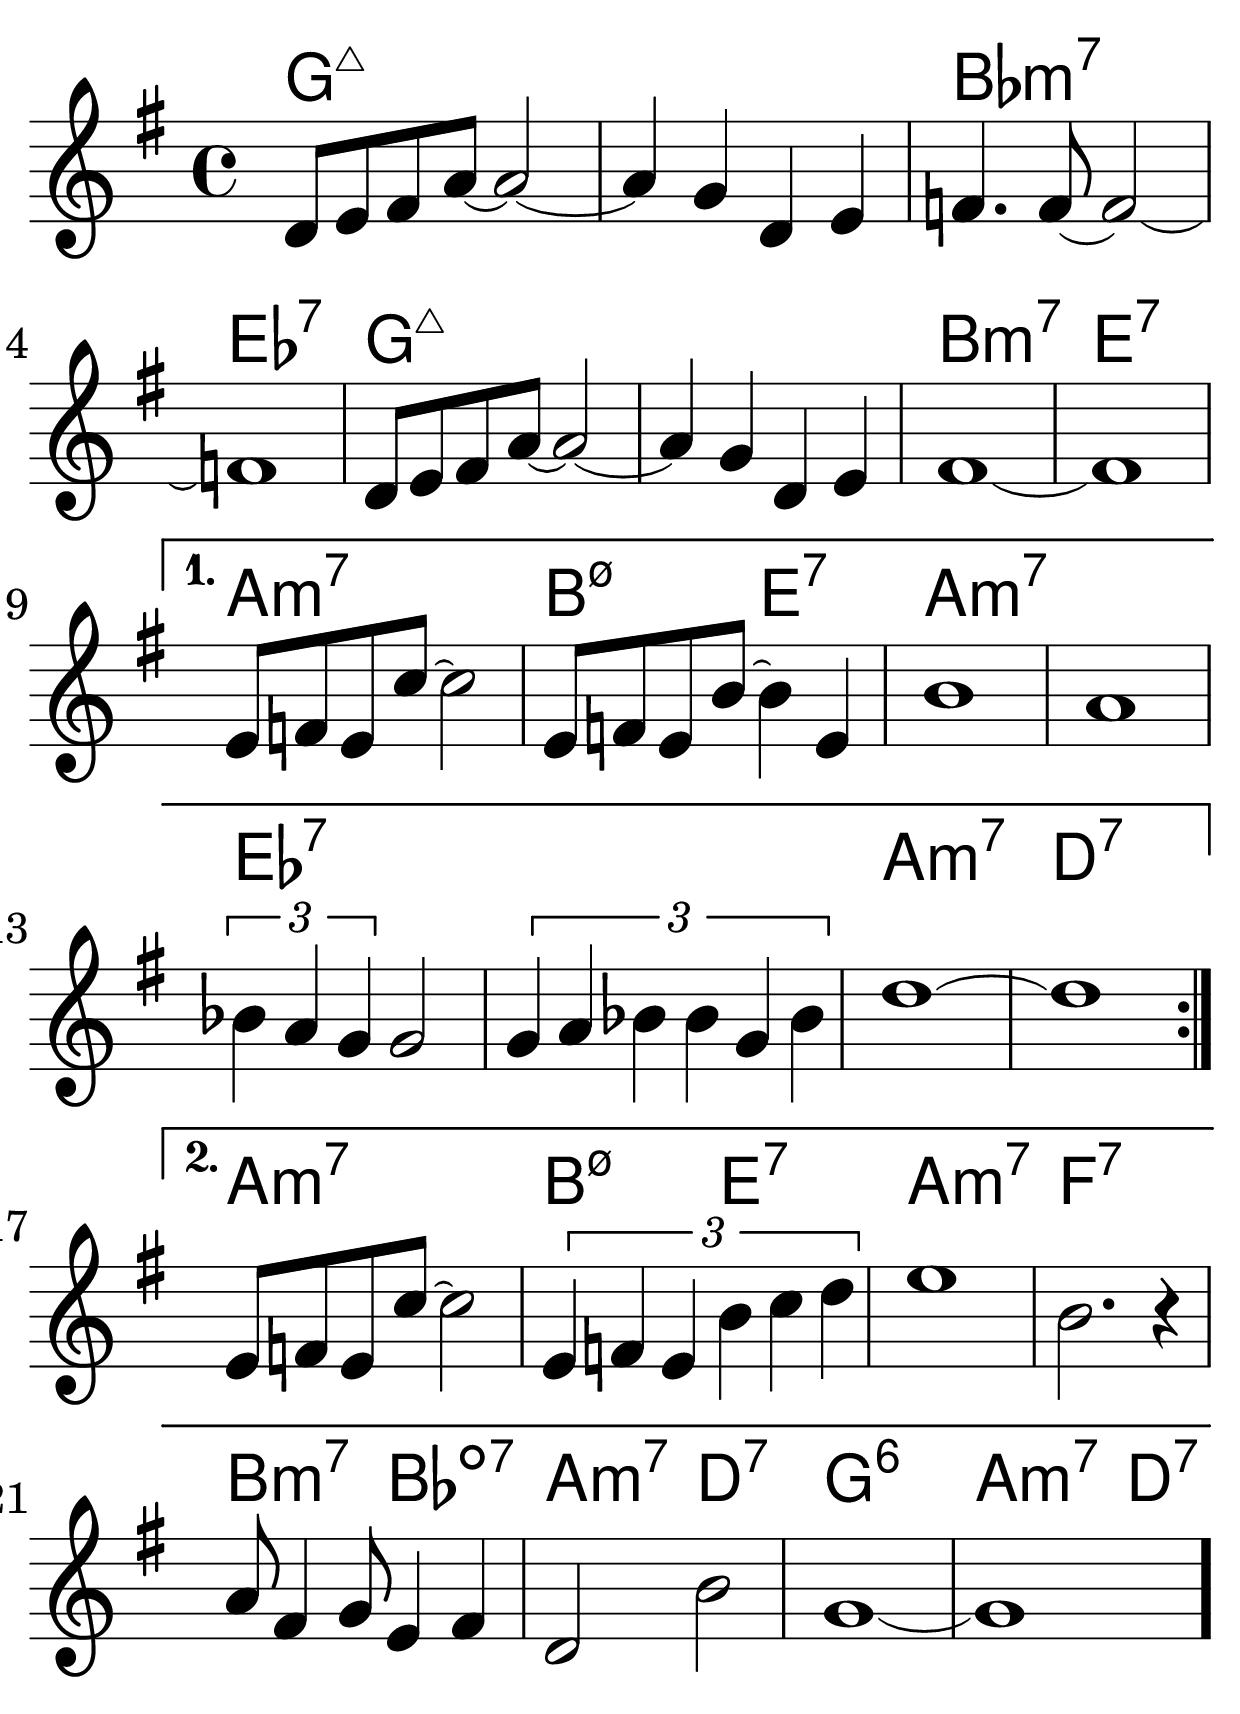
\version "2.24.1"

\include "page.ly"
\include "swing.ly"

\header {
  title = "Out of Nowhere"
  composer = "Johnny Green"
}

% NOTE: See `https://music.stackexchange.com/questions/113428/midi-count-in-with-lilypond`.
% NOTE: See `https://lilypond.org/doc/v2.23/Documentation/notation/enhancing-midi-output`.

global = {
  \time 4/4
  \key g \major
}

count_in = \new DrumStaff {
  \global
  \drummode
  {
    cl4 cl  cl  cl  |
  }
}

music = \new Staff \with { midiInstrument = "muted trumpet" } {
  \global
  \clef treble
  \relative c'
  \repeat volta 2
  {
    % ------+-------|-------+-------|-------+-------|-------+-------|
    d8      e       fis     a ~     a2 ~                            |
    a4              g               d               e               |
    f4.                     f8 ~    f2~                             |
    f1                                                              |
    d8      e       fis     a ~     a2 ~                            |
    a4              g               d               e               |
    fis1 ~                                                          |
    fis1                                                            |
    \alternative {
      \volta 1 {
        % ------+-------|-------+-------|-------+-------|-------+-------|
        e8      f       e       c' ~    c2                              |
        e,8     f       e       b' ~    b4              e,              |
        b'1                                                             |
        a1                                                              |
        \tuplet 3/2 { bes4 a g }        g2                              |
        \tuplet 3/2 { g4 a bes bes g bes }                              |
        d1 ~                                                            |
        d1                                                              |
      }
      \volta 2 {
        % ------+-------|-------+-------|-------+-------|-------+-------|
        e,8     f       e       c' ~    c2                              |
        \tuplet 3/2 { e,4 f e b' c d }                                  |
        e1                                                              |
        b2.                                             r4              |
        a8      fis4            g8      e4              fis             |
        d2                              b'                              |
        g1 ~                                                            |
        g1                                                        \bar "."
      }
    }
  }
}

chord_names = {
  \new ChordNames {
    % NOTE: See `https://lilypond.org/doc/v2.21/Documentation/notation/common-chord-modifiers`.
    % NOTE: See `https://lilypond.org/doc/v2.21/Documentation/notation/chord-mode#extended-and-altered-chords`.
    \chordmode {
      %-----------+-----------|
      g\breve:7+              |
                              |
      bes1:m7                 |
      ees:7                   |
      g\breve:7+              |
                              |
      b1:m7                   |
      e:7                     |

      a:m7                    |
      b2:m7.5-    e:7         |
      a\breve:m7              |
                              |
      ees:7                   |
      a1:m7                   |
      d:7                     |

      a:m7                    |
      b2:m7.5-    e:7         |
      a1:m7                   |
      f:7                     |
      b2:m7       bes:dim7    |
      a:m7        d:7         |
      g1:6                    |
      a2:m7       d:7         |
    }
  }
}

\score {
  <<
    \chord_names
    \music
  >>
  \layout { }
}

\score {
  \unfoldRepeats
  \applySwing 8 #'(4 3)
  {
    \count_in
    \music
  }
  \midi {
    \tempo 4 = 140
  }
}
